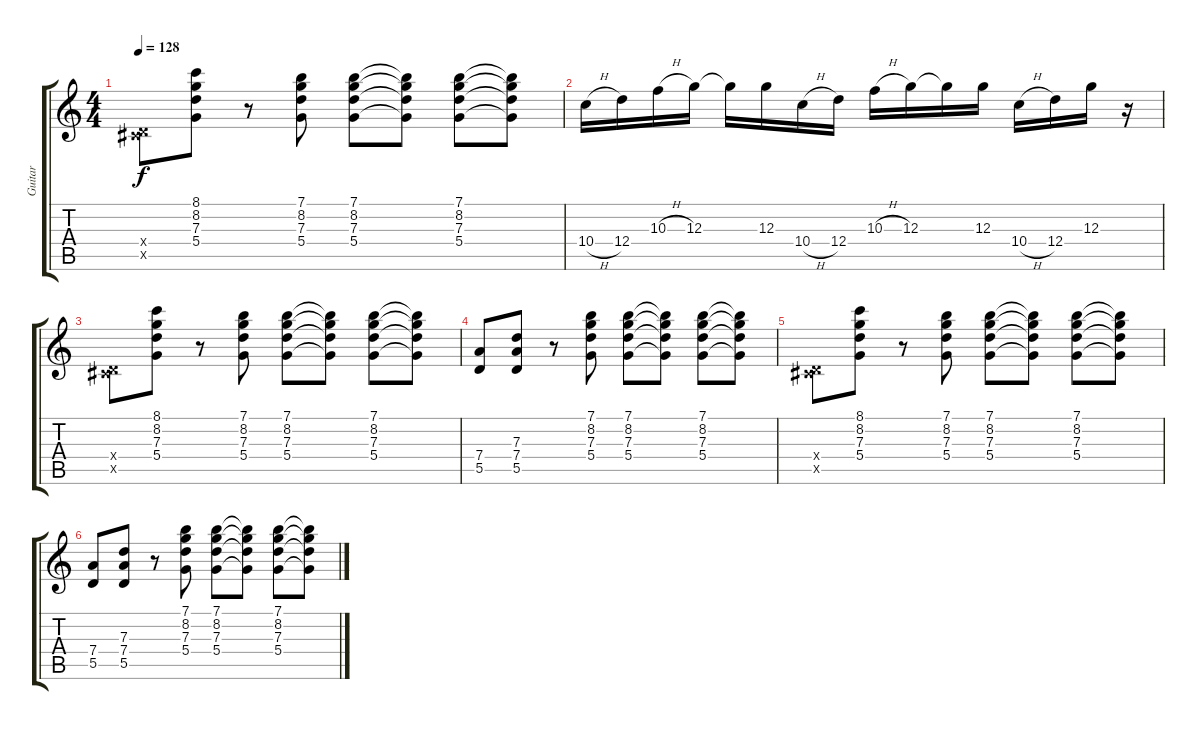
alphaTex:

\track ("Guitar" "Guitar") {instrument overdrivenguitar}
\staff {score tabs}
\tuning (E4 B3 G3 D3 A2 E2) {hide}
\ts (4 4)
\tempo 128
\clef g2
\ks c
(0.4{x} 4.5{x}).8{dy f} (8.1 8.2 7.3 5.4).8 r.8 (7.1 8.2 7.3 5.4).8 (7.1 8.2 7.3 5.4).8 (7.1{t} 8.2{t} 7.3{t} 5.4{t}).8 (7.1 8.2 7.3 5.4).8 (7.1{t} 8.2{t} 7.3{t} 5.4{t}).8 |
10.4{h}.16 12.4.16 10.3{h}.16 12.3.16 12.3{t}.16 12.3.16 10.4{h}.16 12.4.16 10.3{h}.16 12.3.16 12.3{t}.16 12.3.16 10.4{h}.16 12.4.16 12.3.16 r.16 |
(0.4{x} 4.5{x}).8{volume 2} (8.1 8.2 7.3 5.4).8 r.8 (7.1 8.2 7.3 5.4).8 (7.1 8.2 7.3 5.4).8 (7.1{t} 8.2{t} 7.3{t} 5.4{t}).8 (7.1 8.2 7.3 5.4).8 (7.1{t} 8.2{t} 7.3{t} 5.4{t}).8 |
(7.4 5.5).8 (7.3 7.4 5.5).8 r.8 (7.1 8.2 7.3 5.4).8 (7.1 8.2 7.3 5.4).8 (7.1{t} 8.2{t} 7.3{t} 5.4{t}).8 (7.1 8.2 7.3 5.4).8 (7.1{t} 8.2{t} 7.3{t} 5.4{t}).8 |
(0.4{x} 4.5{x}).8 (8.1 8.2 7.3 5.4).8 r.8 (7.1 8.2 7.3 5.4).8 (7.1 8.2 7.3 5.4).8 (7.1{t} 8.2{t} 7.3{t} 5.4{t}).8 (7.1 8.2 7.3 5.4).8 (7.1{t} 8.2{t} 7.3{t} 5.4{t}).8 |
(7.4 5.5).8 (7.3 7.4 5.5).8 r.8 (7.1 8.2 7.3 5.4).8 (7.1 8.2 7.3 5.4).8 (7.1{t} 8.2{t} 7.3{t} 5.4{t}).8 (7.1 8.2 7.3 5.4).8 (7.1{t} 8.2{t} 7.3{t} 5.4{t}).8
